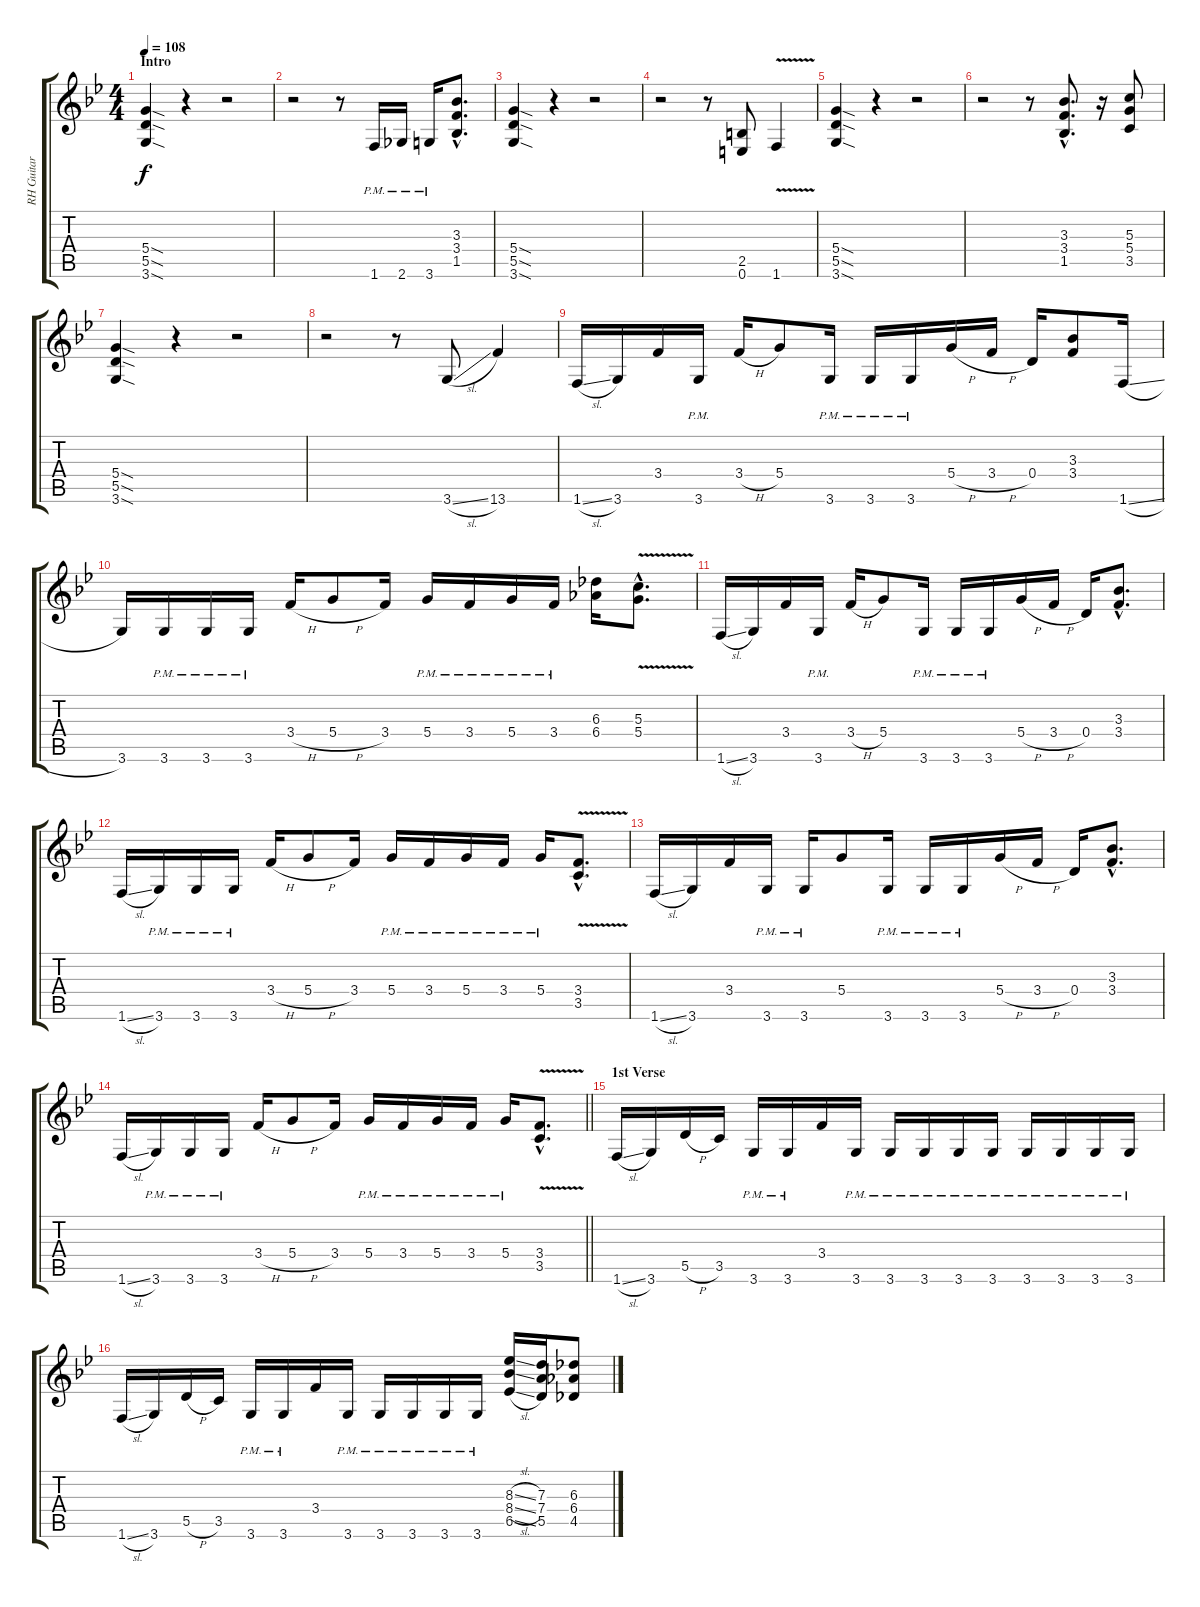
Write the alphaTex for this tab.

\track ("RH Guitar" "RH Guitar") {instrument distortionguitar}
\staff {score tabs}
\tuning (E4 B3 G3 D3 A2 E2) {hide}
\ts (4 4)
\section ("" "Intro")
\tempo 108
\clef g2
\ks gminor
(5.4{sod} 5.5{sod} 3.6{sod}).4{dy f instrument distortionguitar} r.4 r.2 |
r.2 r.8 1.6{pm}.16 2.6{pm}.16 3.6{pm}.16 (3.3{hac} 3.4{hac} 1.5{hac}).8{d} |
(5.4{sod} 5.5{sod} 3.6{sod}).4 r.4 r.2 |
r.2 r.8 (2.5 0.6).8 1.6{v}.4 |
(5.4{sod} 5.5{sod} 3.6{sod}).4 r.4 r.2 |
r.2 r.8 (3.3{hac} 3.4{hac} 1.5{hac}).8{d} r.16 (5.3 5.4 3.5).8 |
(5.4{sod} 5.5{sod} 3.6{sod}).4 r.4 r.2 |
r.2 r.8 3.6{sl}.8 13.6.4 |
1.6{sl}.16 3.6.16 3.4.16 3.6{pm}.16 3.4{h}.16 5.4.8 3.6{pm}.16 3.6{pm}.16 3.6{pm}.16 5.4{h}.16 3.4{h}.16 0.4.16 (3.3 3.4).8 1.6{sl}.16 |
3.6.16 3.6{pm}.16 3.6{pm}.16 3.6{pm}.16 3.4{h}.16 5.4{h}.8 3.4.16 5.4{pm}.16 3.4{pm}.16 5.4{pm}.16 3.4{pm}.16 (6.3 6.4).16 (5.3{v hac} 5.4{v hac}).8{d} |
1.6{sl}.16 3.6.16 3.4.16 3.6{pm}.16 3.4{h}.16 5.4.8 3.6{pm}.16 3.6{pm}.16 3.6{pm}.16 5.4{h}.16 3.4{h}.16 0.4.16 (3.3{hac} 3.4{hac}).8{d} |
1.6{sl}.16 3.6{pm}.16 3.6{pm}.16 3.6{pm}.16 3.4{h}.16 5.4{h}.8 3.4.16 5.4{pm}.16 3.4{pm}.16 5.4{pm}.16 3.4{pm}.16 5.4{pm}.16 (3.4{v hac} 3.5{v hac}).8{d} |
1.6{sl}.16 3.6.16 3.4.16 3.6{pm}.16 3.6{pm}.16 5.4.8 3.6{pm}.16 3.6{pm}.16 3.6{pm}.16 5.4{h}.16 3.4{h}.16 0.4.16 (3.3{hac} 3.4{hac}).8{d} |
\barLineRight lightlight
1.6{sl}.16 3.6{pm}.16 3.6{pm}.16 3.6{pm}.16 3.4{h}.16 5.4{h}.8 3.4.16 5.4{pm}.16 3.4{pm}.16 5.4{pm}.16 3.4{pm}.16 5.4{pm}.16 (3.4{v hac} 3.5{v hac}).8{d} |
\section ("" "1st Verse")
1.6{sl}.16 3.6.16 5.5{h}.16 3.5.16 3.6{pm}.16 3.6{pm}.16 3.4.16 3.6{pm}.16 3.6{pm}.16 3.6{pm}.16 3.6{pm}.16 3.6{pm}.16 3.6{pm}.16 3.6{pm}.16 3.6{pm}.16 3.6{pm}.16 |
1.6{sl}.16 3.6.16 5.5{h}.16 3.5.16 3.6{pm}.16 3.6{pm}.16 3.4.16 3.6{pm}.16 3.6{pm}.16 3.6{pm}.16 3.6{pm}.16 3.6{pm}.16 (8.3{sl} 8.4{sl} 6.5{sl}).16 (7.3 7.4 5.5).16 (6.3 6.4 4.5).8
